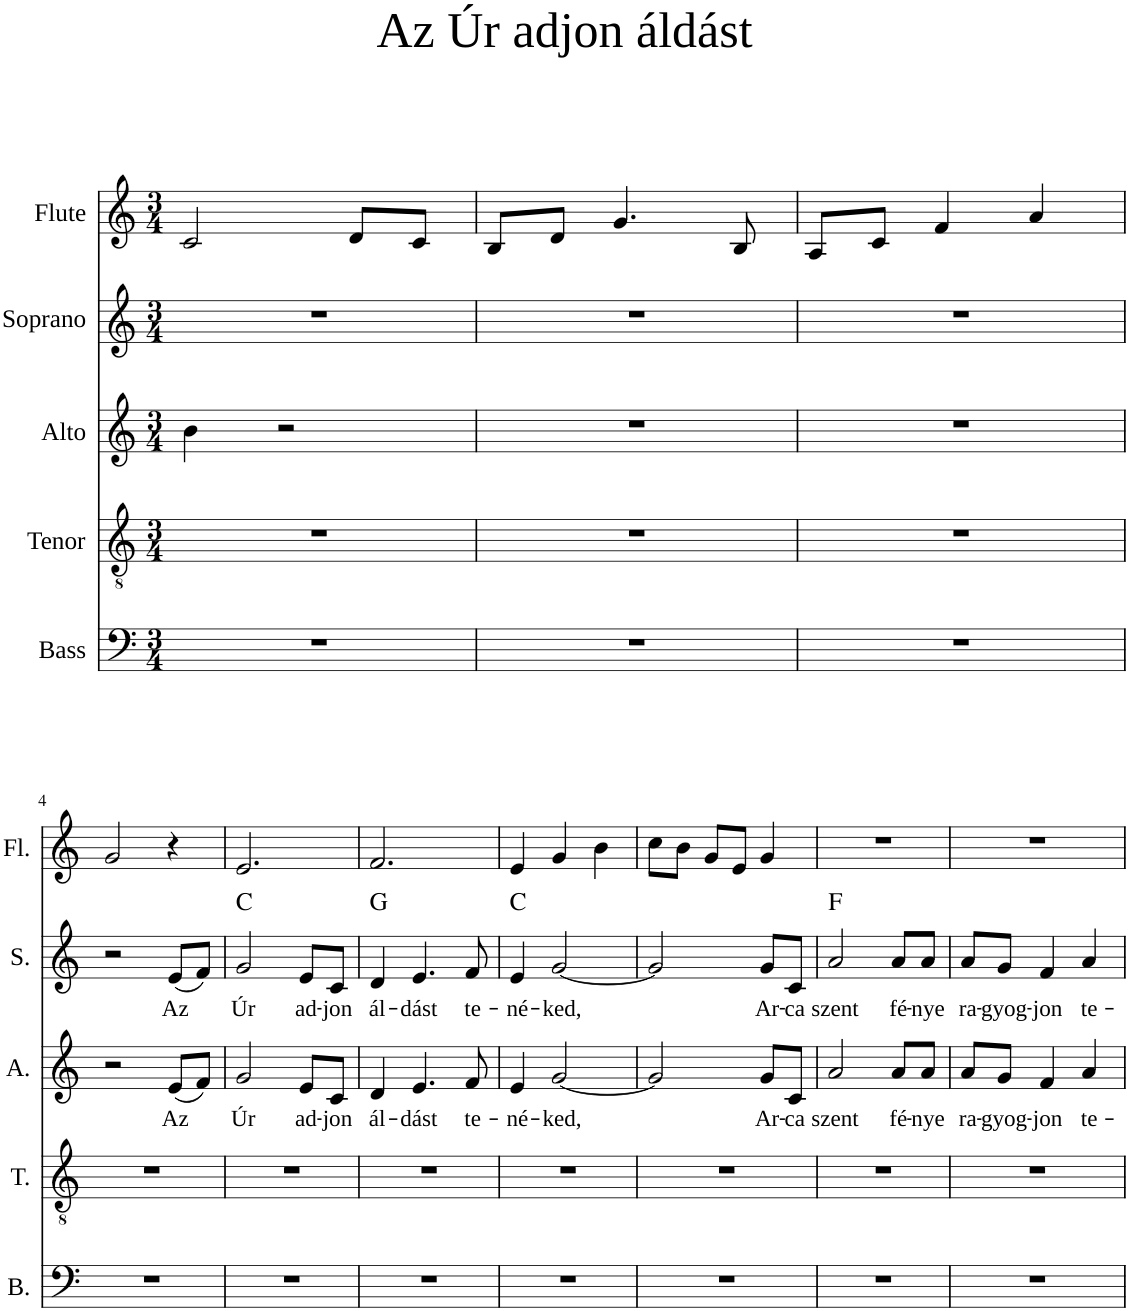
**kern	**kern	**kern	**text	**kern	**text	**harte	**kern
*part5	*part4	*part3	*part3	*part2	*part2	*part2	*part1
*staff5	*staff4	*staff3	*staff3	*staff2	*staff2	*	*staff1
*I"Bass	*I"Tenor	*I"Alto	*	*I"Soprano	*	*	*I"Flute
*I'B.	*I'T.	*I'A.	*	*I'S.	*	*	*I'Fl.
*clefF4	*clefGv2	*clefG2	*	*clefG2	*	*	*clefG2
*k[]	*k[]	*k[]	*	*k[]	*	*	*k[]
*M3/4	*M3/4	*M3/4	*	*M3/4	*	*	*M3/4
=1	=1	=1	=1	=1	=1	=1	=1
2.r	2.r	4b\	.	2.r	.	.	2c/
.	.	2r	.	.	.	.	.
.	.	.	.	.	.	.	8d/L
.	.	.	.	.	.	.	8c/J
=2	=2	=2	=2	=2	=2	=2	=2
2.r	2.r	2.r	.	2.r	.	.	8B/L
.	.	.	.	.	.	.	8d/J
.	.	.	.	.	.	.	4.g/
.	.	.	.	.	.	.	8B/
=3	=3	=3	=3	=3	=3	=3	=3
2.r	2.r	2.r	.	2.r	.	.	8A/L
.	.	.	.	.	.	.	8c/J
.	.	.	.	.	.	.	4f/
.	.	.	.	.	.	.	4a/
!!LO:LB:g=z
=4	=4	=4	=4	=4	=4	=4	=4
2.r	2.r	2r	.	2r	.	.	2g/
!	!	!	!LO:LY:b	!	!LO:LY:b	!	!
.	.	(8e/L	Az	(8e/L	Az	.	4r
.	.	8f/J)	.	8f/J)	.	.	.
=5	=5	=5	=5	=5	=5	=5	=5
!	!	!	!LO:LY:b	!	!LO:LY:b	!LO:H:kt=N.C.	!
2.r	2.r	2g/	Úr	2g/	Úr	N	2.e/
!	!	!	!LO:LY:b	!	!LO:LY:b	!	!
.	.	8e/L	ad-	8e/L	ad-	.	.
!	!	!	!LO:LY:b	!	!LO:LY:b	!	!
.	.	8c/J	-jon	8c/J	-jon	.	.
=6	=6	=6	=6	=6	=6	=6	=6
!	!	!	!LO:LY:b	!	!LO:LY:b	!LO:H:kt=N.C.	!
2.r	2.r	4d/	ál-	4d/	ál-	N	2.f/
!	!	!	!LO:LY:b	!	!LO:LY:b	!	!
.	.	4.e/	-dást	4.e/	-dást	.	.
!	!	!	!LO:LY:b	!	!LO:LY:b	!	!
.	.	8f/	te-	8f/	te-	.	.
=7	=7	=7	=7	=7	=7	=7	=7
!	!	!	!LO:LY:b	!	!LO:LY:b	!LO:H:kt=N.C.	!
2.r	2.r	4e/	-né-	4e/	-né-	N	4e/
!	!	!	!LO:LY:b	!	!LO:LY:b	!	!
.	.	[2g/	-ked,	[2g/	-ked,	.	4g/
.	.	.	.	.	.	.	4b\
=8	=8	=8	=8	=8	=8	=8	=8
2.r	2.r	2g/]	.	2g/]	.	.	8cc\L
.	.	.	.	.	.	.	8b\J
.	.	.	.	.	.	.	8g/L
.	.	.	.	.	.	.	8e/J
!	!	!	!LO:LY:b	!	!LO:LY:b	!	!
.	.	8g/L	Ar-	8g/L	Ar-	.	4g/
!	!	!	!LO:LY:b	!	!LO:LY:b	!	!
.	.	8c/J	-ca	8c/J	-ca	.	.
=9	=9	=9	=9	=9	=9	=9	=9
!	!	!	!LO:LY:b	!	!LO:LY:b	!LO:H:kt=N.C.	!
2.r	2.r	2a/	szent	2a/	szent	N	2.r
!	!	!	!LO:LY:b	!	!LO:LY:b	!	!
.	.	8a/L	fé-	8a/L	fé-	.	.
!	!	!	!LO:LY:b	!	!LO:LY:b	!	!
.	.	8a/J	-nye	8a/J	-nye	.	.
=10	=10	=10	=10	=10	=10	=10	=10
!	!	!	!LO:LY:b	!	!LO:LY:b	!	!
2.r	2.r	8a/L	ra-	8a/L	ra-	.	2.r
!	!	!	!LO:LY:b	!	!LO:LY:b	!	!
.	.	8g/J	-gyog-	8g/J	-gyog-	.	.
!	!	!	!LO:LY:b	!	!LO:LY:b	!	!
.	.	4f/	-jon	4f/	-jon	.	.
!	!	!	!LO:LY:b	!	!LO:LY:b	!	!
.	.	4a/	te-	4a/	te-	.	.
=	=	=	=	=	=	=	=
*-	*-	*-	*-	*-	*-	*-	*-
